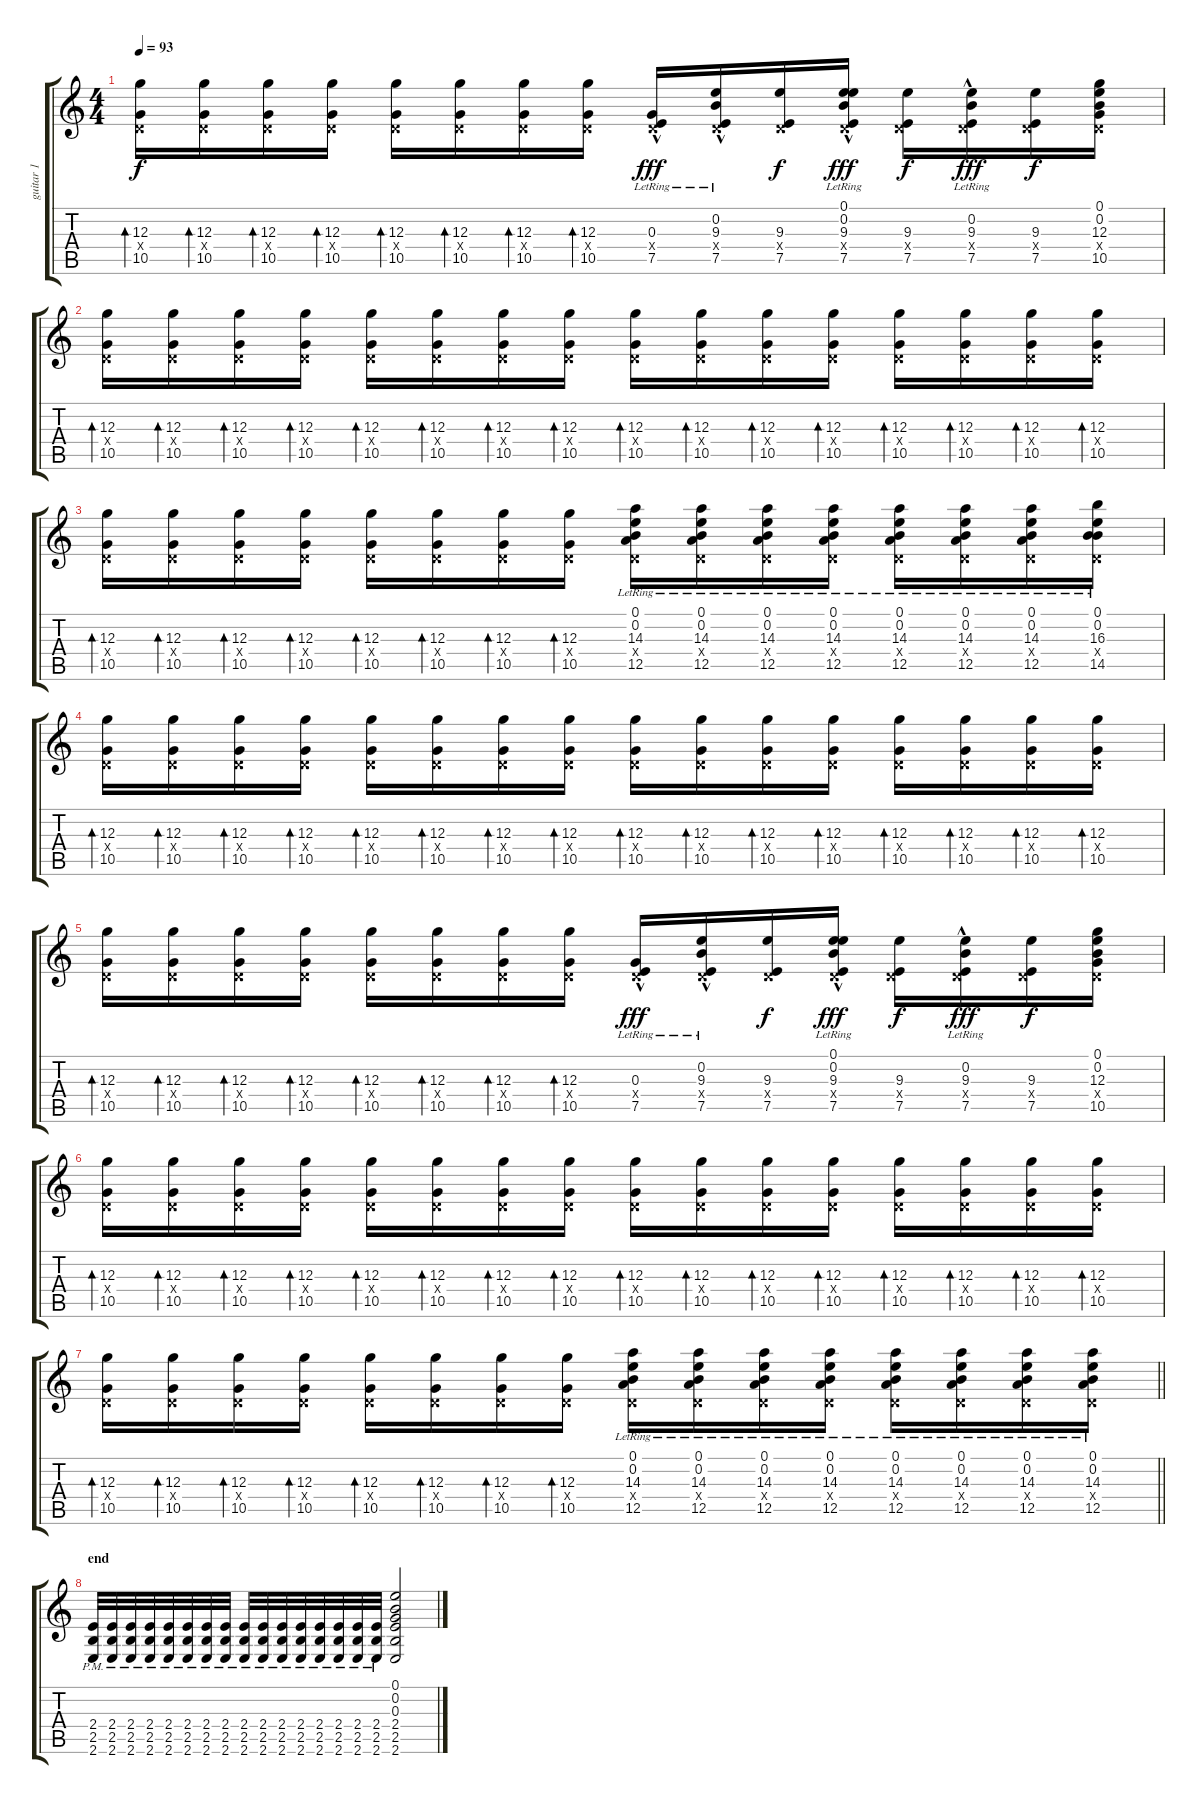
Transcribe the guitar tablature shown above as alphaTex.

\track ("guitar 1" "guitar 1") {instrument distortionguitar}
\staff {score tabs}
\tuning (E4 B3 G3 D3 A2 D2) {hide}
\ts (4 4)
\tempo 93
\clef g2
\ks c
(12.3 0.4{x} 10.5).16{bd 60 dy f} (12.3 0.4{x} 10.5).16{bd 60} (12.3 0.4{x} 10.5).16{bd 60} (12.3 0.4{x} 10.5).16{bd 60} (12.3 0.4{x} 10.5).16{bd 60} (12.3 0.4{x} 10.5).16{bd 60} (12.3 0.4{x} 10.5).16{bd 60} (12.3 0.4{x} 10.5).16{bd 60} (0.3{hac lr} 0.4{x} 7.5).16{dy fff} (0.2{hac lr} 9.3 0.4{x} 7.5).16 (9.3 0.4{x} 7.5).16{dy f} (0.1{hac lr} 0.2{lr} 9.3 0.4{x} 7.5).16{dy fff} (9.3 0.4{x} 7.5).16{dy f} (0.2{hac lr} 9.3 0.4{x} 7.5).16{dy fff} (9.3 0.4{x} 7.5).16{dy f} (0.1 0.2 12.3 0.4{x} 10.5).16 |
(12.3 0.4{x} 10.5).16{bd 60} (12.3 0.4{x} 10.5).16{bd 60} (12.3 0.4{x} 10.5).16{bd 60} (12.3 0.4{x} 10.5).16{bd 60} (12.3 0.4{x} 10.5).16{bd 60} (12.3 0.4{x} 10.5).16{bd 60} (12.3 0.4{x} 10.5).16{bd 60} (12.3 0.4{x} 10.5).16{bd 60} (12.3 0.4{x} 10.5).16{bd 60} (12.3 0.4{x} 10.5).16{bd 60} (12.3 0.4{x} 10.5).16{bd 60} (12.3 0.4{x} 10.5).16{bd 60} (12.3 0.4{x} 10.5).16{bd 60} (12.3 0.4{x} 10.5).16{bd 60} (12.3 0.4{x} 10.5).16{bd 60} (12.3 0.4{x} 10.5).16{bd 60} |
(12.3 0.4{x} 10.5).16{bd 60} (12.3 0.4{x} 10.5).16{bd 60} (12.3 0.4{x} 10.5).16{bd 60} (12.3 0.4{x} 10.5).16{bd 60} (12.3 0.4{x} 10.5).16{bd 60} (12.3 0.4{x} 10.5).16{bd 60} (12.3 0.4{x} 10.5).16{bd 60} (12.3 0.4{x} 10.5).16{bd 60} (0.1{lr} 0.2{lr} 14.3 0.4{x} 12.5).16 (0.1{lr} 0.2{lr} 14.3 0.4{x} 12.5).16 (0.1{lr} 0.2{lr} 14.3 0.4{x} 12.5).16 (0.1{lr} 0.2{lr} 14.3 0.4{x} 12.5).16 (0.1{lr} 0.2{lr} 14.3 0.4{x} 12.5).16 (0.1{lr} 0.2{lr} 14.3 0.4{x} 12.5).16 (0.1{lr} 0.2{lr} 14.3 0.4{x} 12.5).16 (0.1{lr} 0.2{lr} 16.3 0.4{x} 14.5).16 |
(12.3 0.4{x} 10.5).16{bd 60} (12.3 0.4{x} 10.5).16{bd 60} (12.3 0.4{x} 10.5).16{bd 60} (12.3 0.4{x} 10.5).16{bd 60} (12.3 0.4{x} 10.5).16{bd 60} (12.3 0.4{x} 10.5).16{bd 60} (12.3 0.4{x} 10.5).16{bd 60} (12.3 0.4{x} 10.5).16{bd 60} (12.3 0.4{x} 10.5).16{bd 60} (12.3 0.4{x} 10.5).16{bd 60} (12.3 0.4{x} 10.5).16{bd 60} (12.3 0.4{x} 10.5).16{bd 60} (12.3 0.4{x} 10.5).16{bd 60} (12.3 0.4{x} 10.5).16{bd 60} (12.3 0.4{x} 10.5).16{bd 60} (12.3 0.4{x} 10.5).16{bd 60} |
(12.3 0.4{x} 10.5).16{bd 60} (12.3 0.4{x} 10.5).16{bd 60} (12.3 0.4{x} 10.5).16{bd 60} (12.3 0.4{x} 10.5).16{bd 60} (12.3 0.4{x} 10.5).16{bd 60} (12.3 0.4{x} 10.5).16{bd 60} (12.3 0.4{x} 10.5).16{bd 60} (12.3 0.4{x} 10.5).16{bd 60} (0.3{hac lr} 0.4{x} 7.5).16{dy fff} (0.2{hac lr} 9.3 0.4{x} 7.5).16 (9.3 0.4{x} 7.5).16{dy f} (0.1{hac lr} 0.2{lr} 9.3 0.4{x} 7.5).16{dy fff} (9.3 0.4{x} 7.5).16{dy f} (0.2{hac lr} 9.3 0.4{x} 7.5).16{dy fff} (9.3 0.4{x} 7.5).16{dy f} (0.1 0.2 12.3 0.4{x} 10.5).16 |
(12.3 0.4{x} 10.5).16{bd 60} (12.3 0.4{x} 10.5).16{bd 60} (12.3 0.4{x} 10.5).16{bd 60} (12.3 0.4{x} 10.5).16{bd 60} (12.3 0.4{x} 10.5).16{bd 60} (12.3 0.4{x} 10.5).16{bd 60} (12.3 0.4{x} 10.5).16{bd 60} (12.3 0.4{x} 10.5).16{bd 60} (12.3 0.4{x} 10.5).16{bd 60} (12.3 0.4{x} 10.5).16{bd 60} (12.3 0.4{x} 10.5).16{bd 60} (12.3 0.4{x} 10.5).16{bd 60} (12.3 0.4{x} 10.5).16{bd 60} (12.3 0.4{x} 10.5).16{bd 60} (12.3 0.4{x} 10.5).16{bd 60} (12.3 0.4{x} 10.5).16{bd 60} |
\barLineRight lightlight
(12.3 0.4{x} 10.5).16{bd 60} (12.3 0.4{x} 10.5).16{bd 60} (12.3 0.4{x} 10.5).16{bd 60} (12.3 0.4{x} 10.5).16{bd 60} (12.3 0.4{x} 10.5).16{bd 60} (12.3 0.4{x} 10.5).16{bd 60} (12.3 0.4{x} 10.5).16{bd 60} (12.3 0.4{x} 10.5).16{bd 60} (0.1{lr} 0.2{lr} 14.3 0.4{x} 12.5).16 (0.1{lr} 0.2{lr} 14.3 0.4{x} 12.5).16 (0.1{lr} 0.2{lr} 14.3 0.4{x} 12.5).16 (0.1{lr} 0.2{lr} 14.3 0.4{x} 12.5).16 (0.1{lr} 0.2{lr} 14.3 0.4{x} 12.5).16 (0.1{lr} 0.2{lr} 14.3 0.4{x} 12.5).16 (0.1{lr} 0.2{lr} 14.3 0.4{x} 12.5).16 (0.1{lr} 0.2{lr} 14.3 0.4{x} 12.5).16 |
\section ("" "end")
(2.4{pm} 2.5{pm} 2.6{pm}).32 (2.4{pm} 2.5{pm} 2.6{pm}).32 (2.4{pm} 2.5{pm} 2.6{pm}).32 (2.4{pm} 2.5{pm} 2.6{pm}).32 (2.4{pm} 2.5{pm} 2.6{pm}).32 (2.4{pm} 2.5{pm} 2.6{pm}).32 (2.4{pm} 2.5{pm} 2.6{pm}).32 (2.4{pm} 2.5{pm} 2.6{pm}).32 (2.4{pm} 2.5{pm} 2.6{pm}).32 (2.4{pm} 2.5{pm} 2.6{pm}).32 (2.4{pm} 2.5{pm} 2.6{pm}).32 (2.4{pm} 2.5{pm} 2.6{pm}).32 (2.4{pm} 2.5{pm} 2.6{pm}).32 (2.4{pm} 2.5{pm} 2.6{pm}).32 (2.4{pm} 2.5{pm} 2.6{pm}).32 (2.4{pm} 2.5{pm} 2.6{pm}).32 (0.1 0.2 0.3 2.4 2.5 2.6).2
